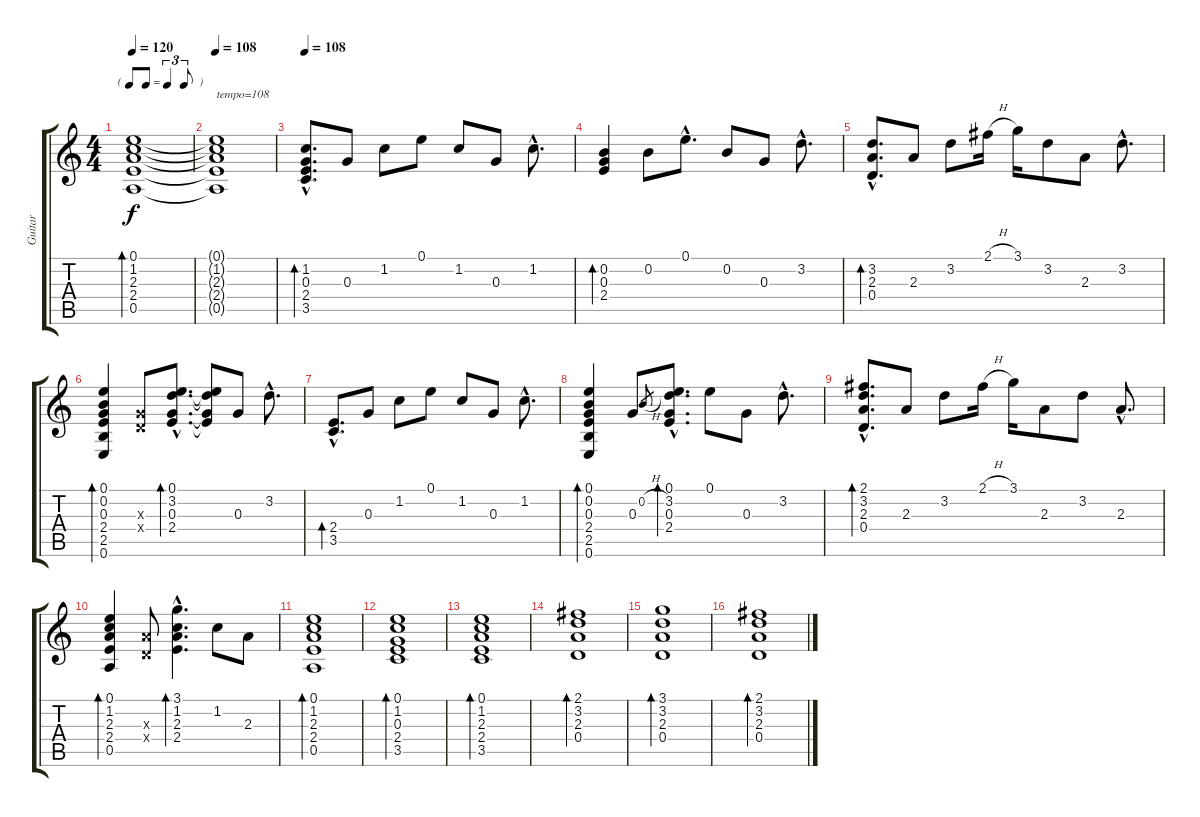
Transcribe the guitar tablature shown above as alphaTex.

\track ("Guitar" "Guitar") {instrument acousticguitarsteel}
\staff {score tabs}
\tuning (E4 B3 G3 D3 A2 E2) {hide}
\ts (4 4)
\tf triplet8th
\tempo 120
\clef g2
\ks c
(0.1 1.2 2.3 2.4 0.5).1{bd 240 dy f} |
\tempo 108
(0.1{t} 1.2{t} 2.3{t} 2.4{t} 0.5{t}).1{txt "tempo=108"} |
\tempo 108
(1.2{hac} 0.3{hac} 2.4{hac} 3.5{hac}).8{d bd 120} 0.3.8 1.2.8 0.1.8 1.2.8 0.3.8 1.2{hac}.8{d} |
(0.2 0.3 2.4).4{bd 240} 0.2.8 0.1{hac}.8{d} 0.2.8 0.3.8 3.2{hac}.8{d} |
(3.2{hac} 2.3{hac} 0.4{hac}).8{d bd 240} 2.3.8 3.2.8 2.1{h}.16 3.1.16 3.2.8 2.3.8 3.2{hac}.8{d} |
(0.1 0.2 0.3 2.4 2.5 0.6).4{bd 240} (0.3{x} 0.4{x}).8 (0.1{hac} 3.2{hac} 0.3{hac} 2.4{hac}).8{d bd 120} (0.1{t} 3.2{t} 0.3{t} 2.4{t}).8 0.3.8 3.2{hac}.8{d} |
(2.4{hac} 3.5{hac}).8{d bd 120} 0.3.8 1.2.8 0.1.8 1.2.8 0.3.8 1.2{hac}.8{d} |
(0.1 0.2 0.3 2.4 2.5 0.6).4{bd 240} 0.3.8 0.2{h}.8{gr} (0.1{hac} 3.2{hac} 0.3{hac} 2.4{hac}).8{d bd 120} 0.1.8 0.3.8 3.2{hac}.8{d} |
(2.1{hac} 3.2{hac} 2.3{hac} 0.4{hac}).8{d bd 240} 2.3.8 3.2.8 2.1{h}.16 3.1.16 2.3.8 3.2.8 2.3{hac}.8{d} |
(0.1 1.2 2.3 2.4 0.5).4{bd 240} (2.3{x} 0.4{x}).8 (3.1{hac} 1.2{hac} 2.3{hac} 2.4{hac}).4{d bd 120} 1.2.8 2.3.8 |
(0.1 1.2 2.3 2.4 0.5).1{bd 480} |
(0.1 1.2 0.3 2.4 3.5).1{bd 480} |
(0.1 1.2 2.3 2.4 3.5).1{bd 480} |
(2.1 3.2 2.3 0.4).1{bd 480} |
(3.1 3.2 2.3 0.4).1{bd 480} |
(2.1 3.2 2.3 0.4).1{bd 480}
